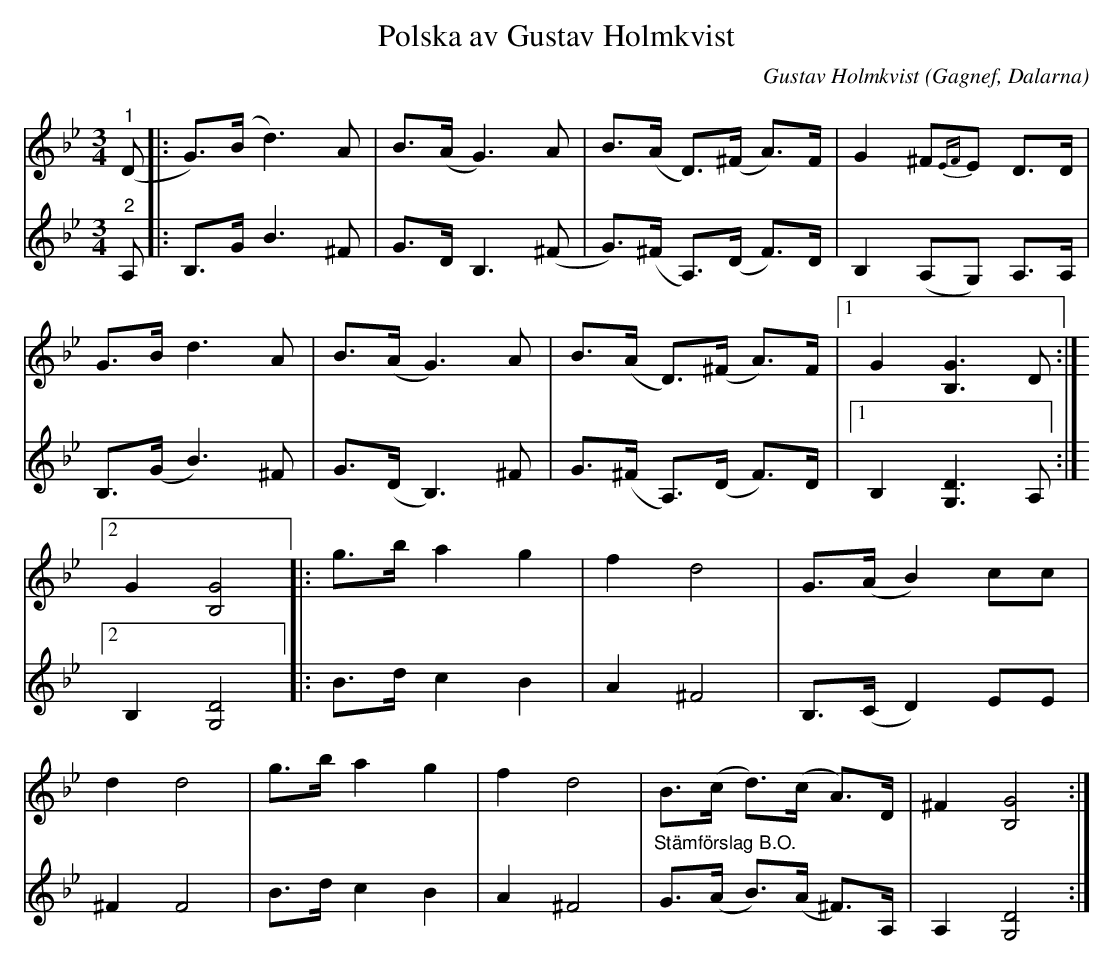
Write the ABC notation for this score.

X:1
T:Polska av Gustav Holmkvist
C:Gustav Holmkvist
O:Gagnef, Dalarna
L:1/8
M:3/4
K:Gm
V:1
"^1" (D |: G>)(B d3) A | B>(A G3) A | B>(A D>)(^F A>)F | G2 ^F{EF}E D>D |
G>B d3 A | B>(A G3) A | B>(A D>)(^F A>)F |1 G2 [B,G]3 D :|2 G2 [B,G]4 |:
 g>b a2 g2 | f2 d4 | G>(A B2) cc | d2 d4 |
g>b a2 g2 | f2 d4 | B>(c d>)(c A>)D | ^F2 [B,G]4 :|
V:2
"^2" A, |: B,>G B3 ^F | G>D B,3 (^F | G>)(^F A,>)(D F>)D | B,2 (A,G,) A,>A, |
B,>(G B3) ^F | G>(D B,3) ^F | G>(^F A,>)(D F>)D |1 B,2 [G,D]3 A, :|2 B,2 [G,D]4 |:
B>d c2 B2 | A2 ^F4 | B,>(C D2) EE | ^F2 F4 |
B>d c2 B2 | A2 ^F4 | "^Stämförslag B.O." G>(A B>)(A ^F>)A, | A,2 [G,D]4 :|
